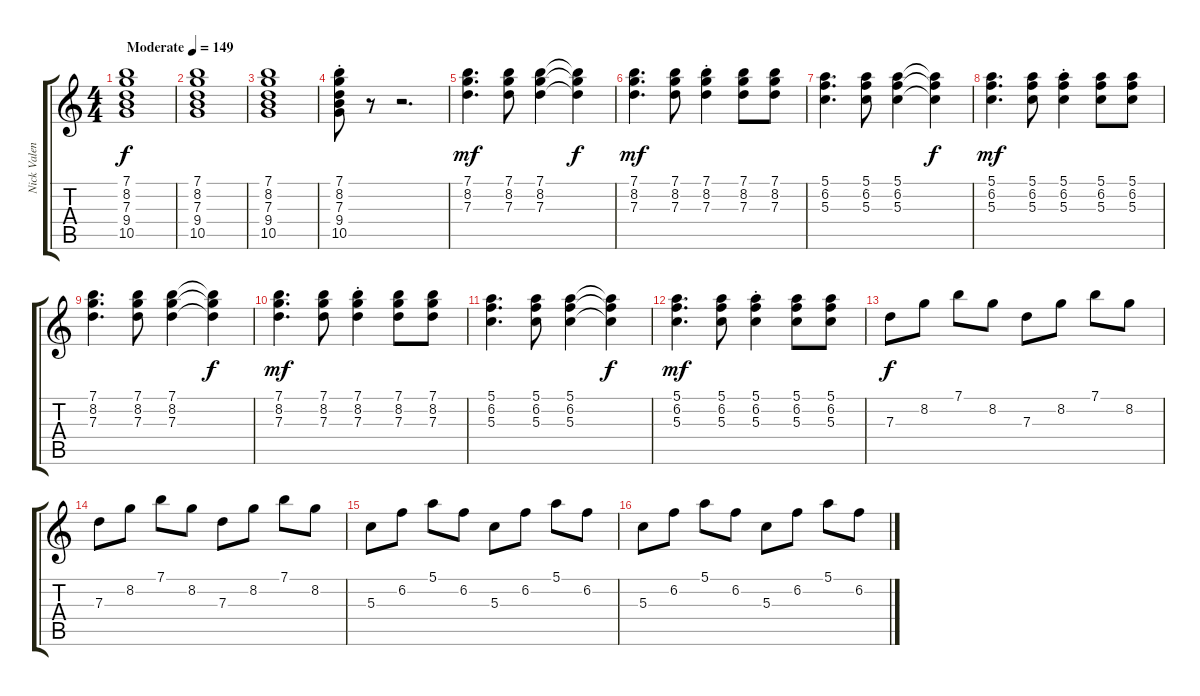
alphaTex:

\track ("Nick Valensi" "Nick Valen") {instrument electricguitarjazz}
\staff {score tabs}
\tuning (E4 B3 G3 D3 A2 E2) {hide}
\ts (4 4)
\tempo (149 "Moderate")
\clef g2
\ks c
(7.1 8.2 7.3 9.4 10.5).1{dy f instrument electricguitarjazz} |
(7.1 8.2 7.3 9.4 10.5).1 |
(7.1 8.2 7.3 9.4 10.5).1 |
(7.1 8.2{st} 7.3 9.4 10.5).8 r.8 r.2{d} |
(7.1 8.2 7.3).4{d dy mf} (7.1 8.2 7.3).8 (7.1 8.2 7.3).4 (7.1{t} 8.2{t} 7.3{t}).4{dy f} |
(7.1 8.2 7.3).4{d dy mf} (7.1 8.2 7.3).8 (7.1{st} 8.2 7.3).4 (7.1 8.2 7.3).8 (7.1 8.2 7.3).8 |
(5.1 6.2 5.3).4{d} (5.1 6.2 5.3).8 (5.1 6.2 5.3).4 (5.1{t} 6.2{t} 5.3{t}).4{dy f} |
(5.1 6.2 5.3).4{d dy mf} (5.1 6.2 5.3).8 (5.1{st} 6.2 5.3).4 (5.1 6.2 5.3).8 (5.1 6.2 5.3).8 |
(7.1 8.2 7.3).4{d} (7.1 8.2 7.3).8 (7.1 8.2 7.3).4 (7.1{t} 8.2{t} 7.3{t}).4{dy f} |
(7.1 8.2 7.3).4{d dy mf} (7.1 8.2 7.3).8 (7.1{st} 8.2 7.3).4 (7.1 8.2 7.3).8 (7.1 8.2 7.3).8 |
(5.1 6.2 5.3).4{d} (5.1 6.2 5.3).8 (5.1 6.2 5.3).4 (5.1{t} 6.2{t} 5.3{t}).4{dy f} |
(5.1 6.2 5.3).4{d dy mf} (5.1 6.2 5.3).8 (5.1{st} 6.2 5.3).4 (5.1 6.2 5.3).8 (5.1 6.2 5.3).8 |
7.3.8{dy f} 8.2.8 7.1.8 8.2.8 7.3.8 8.2.8 7.1.8 8.2.8 |
7.3.8 8.2.8 7.1.8 8.2.8 7.3.8 8.2.8 7.1.8 8.2.8 |
5.3.8 6.2.8 5.1.8 6.2.8 5.3.8 6.2.8 5.1.8 6.2.8 |
5.3.8 6.2.8 5.1.8 6.2.8 5.3.8 6.2.8 5.1.8 6.2.8
